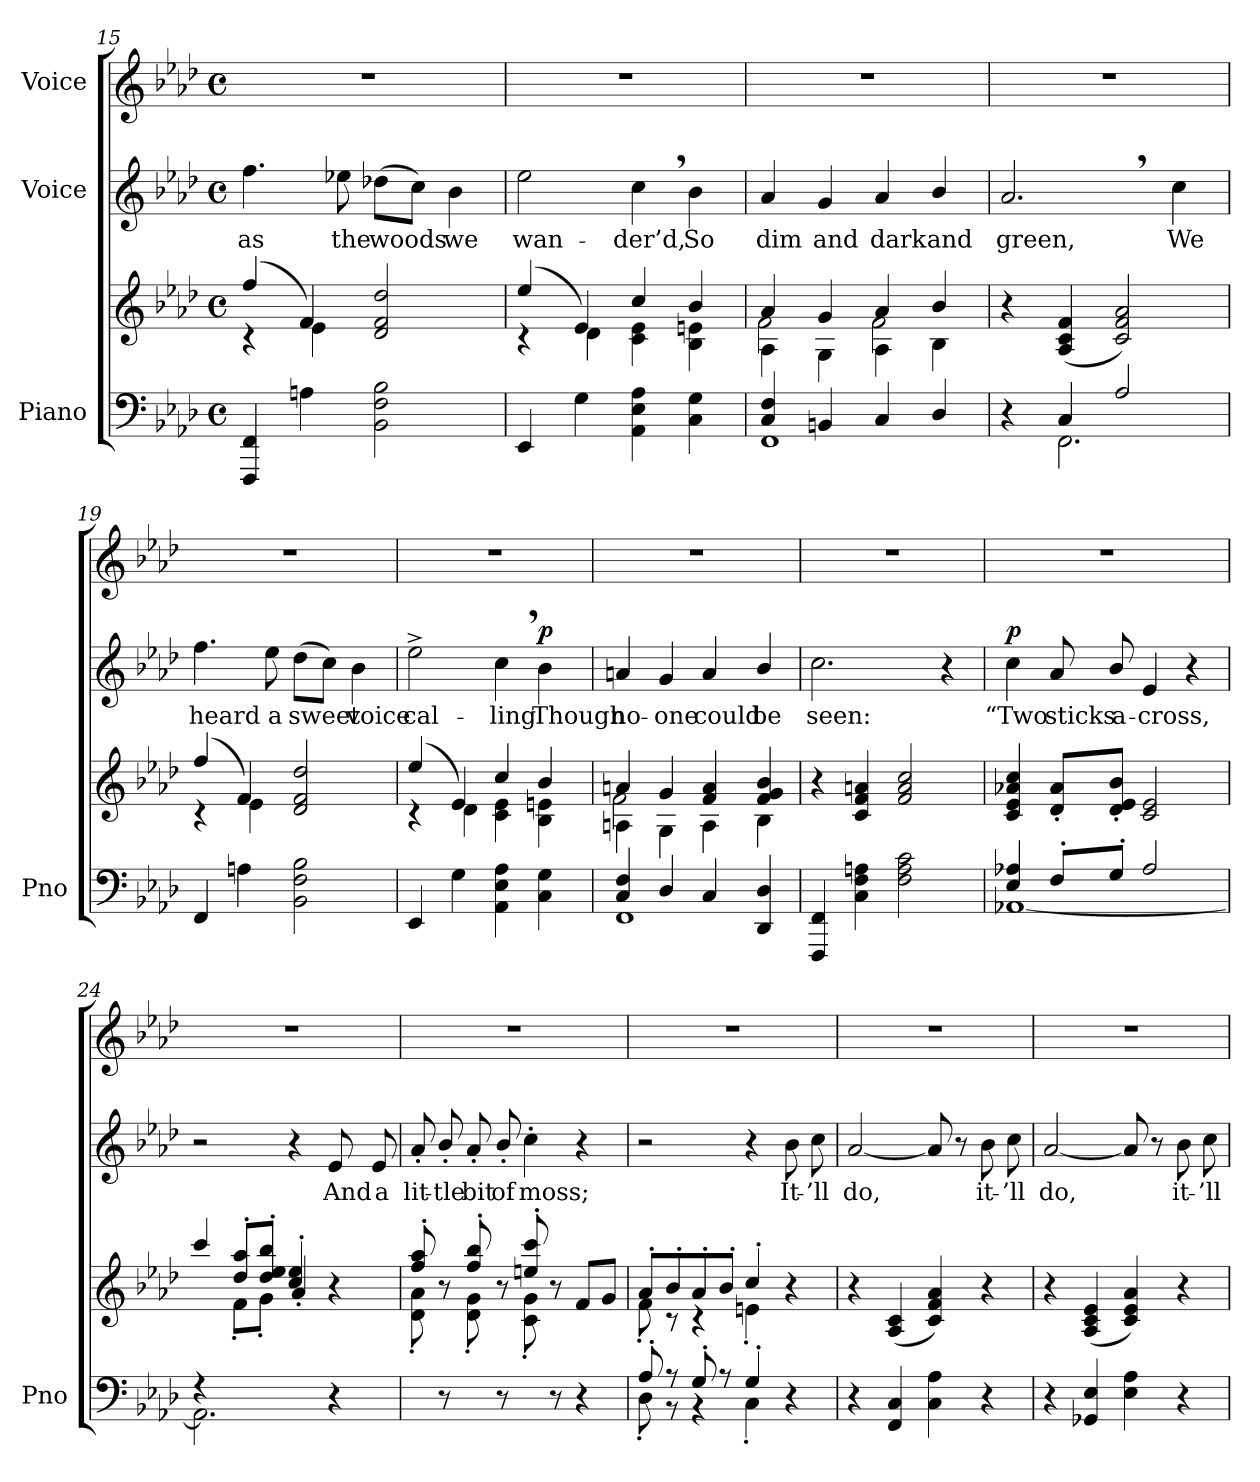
**kern	**kern	**kern	**text	**dynam	**kern
*part3	*part3	*part2	*part2	*part2	*part1
*staff4	*staff3	*staff2	*staff2	*staff2	*staff1
*I"Piano	*	*I"Voice	*	*	*I"Voice
*I'Pno	*	*	*	*	*
*clefF4	*clefG2	*clefG2	*	*	*clefG2
*k[b-e-a-d-]	*k[b-e-a-d-]	*k[b-e-a-d-]	*	*	*k[b-e-a-d-]
*M4/4	*M4/4	*M4/4	*	*	*M4/4
*met(c)	*met(c)	*met(c)	*	*	*met(c)
=15	=15	=15	=15	=15	=15
*	*^	*	*	*	*
4FFF/ 4FF/	(4ff/	4r	4.ff\	as	.	1r
4An\	4f/)	4e-\	.	.	.	.
.	.	.	8ee-X\	the	.	.
2BB-\ 2F\ 2B-\	2d-/ 2f/ 2dd-/	2ryy	(8dd-X\L	woods	.	.
.	.	.	8cc\J)	.	.	.
.	.	.	4b-\	we	.	.
=16	=16	=16	=16	=16	=16	=16
4EE-/	(4ee-/	4r	2ee-\	wan-	.	1r
4G\	4e-/)	4d-\	.	.	.	.
4AA-\ 4E-\ 4A-\	4cc/	4c\ 4e-\	4cc,\	-der’d,	.	.
4C\ 4G\	4b-/	4B-\ 4en\	4b-\	So	.	.
=17	=17	=17	=17	=17	=17	=17
*^	*	*^	*	*	*	*
4C/ 4F/	1FF	4a-/	4A-\	2f\	4a-/	dim	.	1r
4BBn/	.	4g/	4G\	.	4g/	and	.	.
4C/	.	4a-/	4A-\	2f\	4a-/	dark	.	.
4D-/	.	4b-/	4B-\	.	4b-/	and	.	.
*	*	*v	*v	*v	*	*	*	*
=18	=18	=18	=18	=18	=18	=18
4r	4ryy	4r	2.a-,/	green,	.	1r
4C/	2.FF\	(>4A-/ 4c/ 4f/	.	.	.	.
2A-/	.	2c/ 2f/ 2a-/)	.	.	.	.
.	.	.	4cc\	We	.	.
*v	*v	*	*	*	*	*
=19	=19	=19	=19	=19	=19
*	*^	*	*	*	*
4FF/	(4ff/	4r	4.ff\	heard	.	1r
4An\	4f/)	4e-\	.	.	.	.
.	.	.	8ee-\	a	.	.
2BB-\ 2F\ 2B-\	2d-/ 2f/ 2dd-/	2ryy	(8dd-\L	sweet	.	.
.	.	.	8cc\J)	.	.	.
.	.	.	4b-\	voice	.	.
=20	=20	=20	=20	=20	=20	=20
4EE-/	(4ee-/	4r	2ee-^\	cal-	.	1r
4G\	4e-/)	4d-\	.	.	.	.
4AA-\ 4E-\ 4A-\	4cc/	4c\ 4e-\	4cc,\	-ling	.	.
!	!	!	!	!	!LO:DY:a	!
4C\ 4G\	4b-/	4B-\ 4en\	4b-\	Though	p	.
=21	=21	=21	=21	=21	=21	=21
*^	*	*^	*	*	*	*
4C/ 4F/	1FF	4an/	4An\	2f\	4an/	no-	.	1r
4D-/	.	4g/	4G\	.	4g/	-one	.	.
4C/	.	4f/ 4a/	4A\	2ryy	4a/	could	.	.
4DD-/ 4D-/	.	4f/ 4g/ 4b-/	4B-\	.	4b-/	be	.	.
*v	*v	*	*	*	*	*	*	*
*	*v	*v	*v	*	*	*	*
=22	=22	=22	=22	=22	=22
4FFF/ 4FF/	4r	2.cc\	seen:	.	1r
4C\ 4F\ 4An\	4c/ 4f/ 4an/	.	.	.	.
2F\ 2A\ 2c\	2f/ 2a/ 2cc/	.	.	.	.
.	.	4r	.	.	.
=23	=23	=23	=23	=23	=23
*^	*	*	*	*	*
!	!	!	!	!	!LO:DY:a	!
4E-/ 4A-X/	[1AA-X	4c/ 4e-/ 4a-X/ 4cc/	4cc\	“Two	p	1r
8F'</L	.	8d-/' 8a-/'L	8a-/	sticks	.	.
8G'</J	.	8d-/' 8e-/' 8b-/'J	8b-/	a-	.	.
2A-/	.	2c/ 2e-/	4e-/	-cross,	.	.
.	.	.	4r	.	.	.
=24	=24	=24	=24	=24	=24	=24
*	*	*^	*	*	*	*
4r	2.AA-\]	4ccc/	4ryy	2r	.	.	1r
2ryy	.	8dd-/'> 8aa-/'>L	8f'\L	.	.	.	.
.	.	8dd-/'> 8ee-/'> 8bb-/'>J	8g'\J	.	.	.	.
.	.	4cc/'> 4ee-/'>	4a-'/	4r	.	.	.
4r	4ryy	4r	4ryy	8e-/	And	.	.
.	.	.	.	8e-/	a	.	.
*v	*v	*	*	*	*	*	*
=25	=25	=25	=25	=25	=25	=25
8ryy	8ff/'> 8aa-/'>	8d-\'< 8a-\'<	8a-'/	lit-	.	1r
8r	8r	8ryy	8b-'/	-tle	.	.
8ryy	8ff/'> 8bb-/'>	8d-\'< 8g\'<	8a-'/	bit	.	.
8r	8r	8ryy	8b-'/	of	.	.
8ryy	8een/'> 8ccc/'>	8c\'< 8g\'<	4cc'\	moss;	.	.
8r	8r	4.ryy	.	.	.	.
4r	8f/L	.	4r	.	.	.
.	8g/J	.	.	.	.	.
=26	=26	=26	=26	=26	=26	=26
*^	*	*	*	*	*	*
8A-'/	8D-'\	8a-'/L	8f'\	2r	.	.	1r
8r	8r	8b-'/	8r	.	.	.	.
8G'/	4r	8a-'/	4r	.	.	.	.
8r	.	8b-'/J	.	.	.	.	.
4G'/	4C'\	4cc'/	4en'\	4r	.	.	.
4r	4ryy	4r	4ryy	8b-\	It-	.	.
.	.	.	.	8cc\	-’ll	.	.
*v	*v	*	*	*	*	*	*
*	*v	*v	*	*	*	*
=27	=27	=27	=27	=27	=27
4r	4r	[2a-/	do,	.	1r
4FF/ 4C/	(>4A-/ 4c/	.	.	.	.
4C\ 4A-\	4c/ 4f/ 4a-/)	8a-/]	.	.	.
.	.	8r	.	.	.
4r	4r	8b-\	it-	.	.
.	.	8cc\	-’ll	.	.
=28	=28	=28	=28	=28	=28
4r	4r	[2a-/	do,	.	1r
4GG-X/ 4E-/	(>4A-/ 4c/ 4e-/	.	.	.	.
4E-\ 4A-\	4c/ 4e-/ 4a-/)	8a-/]	.	.	.
.	.	8r	.	.	.
4r	4r	8b-\	it-	.	.
.	.	8cc\	-’ll	.	.
=	=	=	=	=	=
*-	*-	*-	*-	*-	*-
